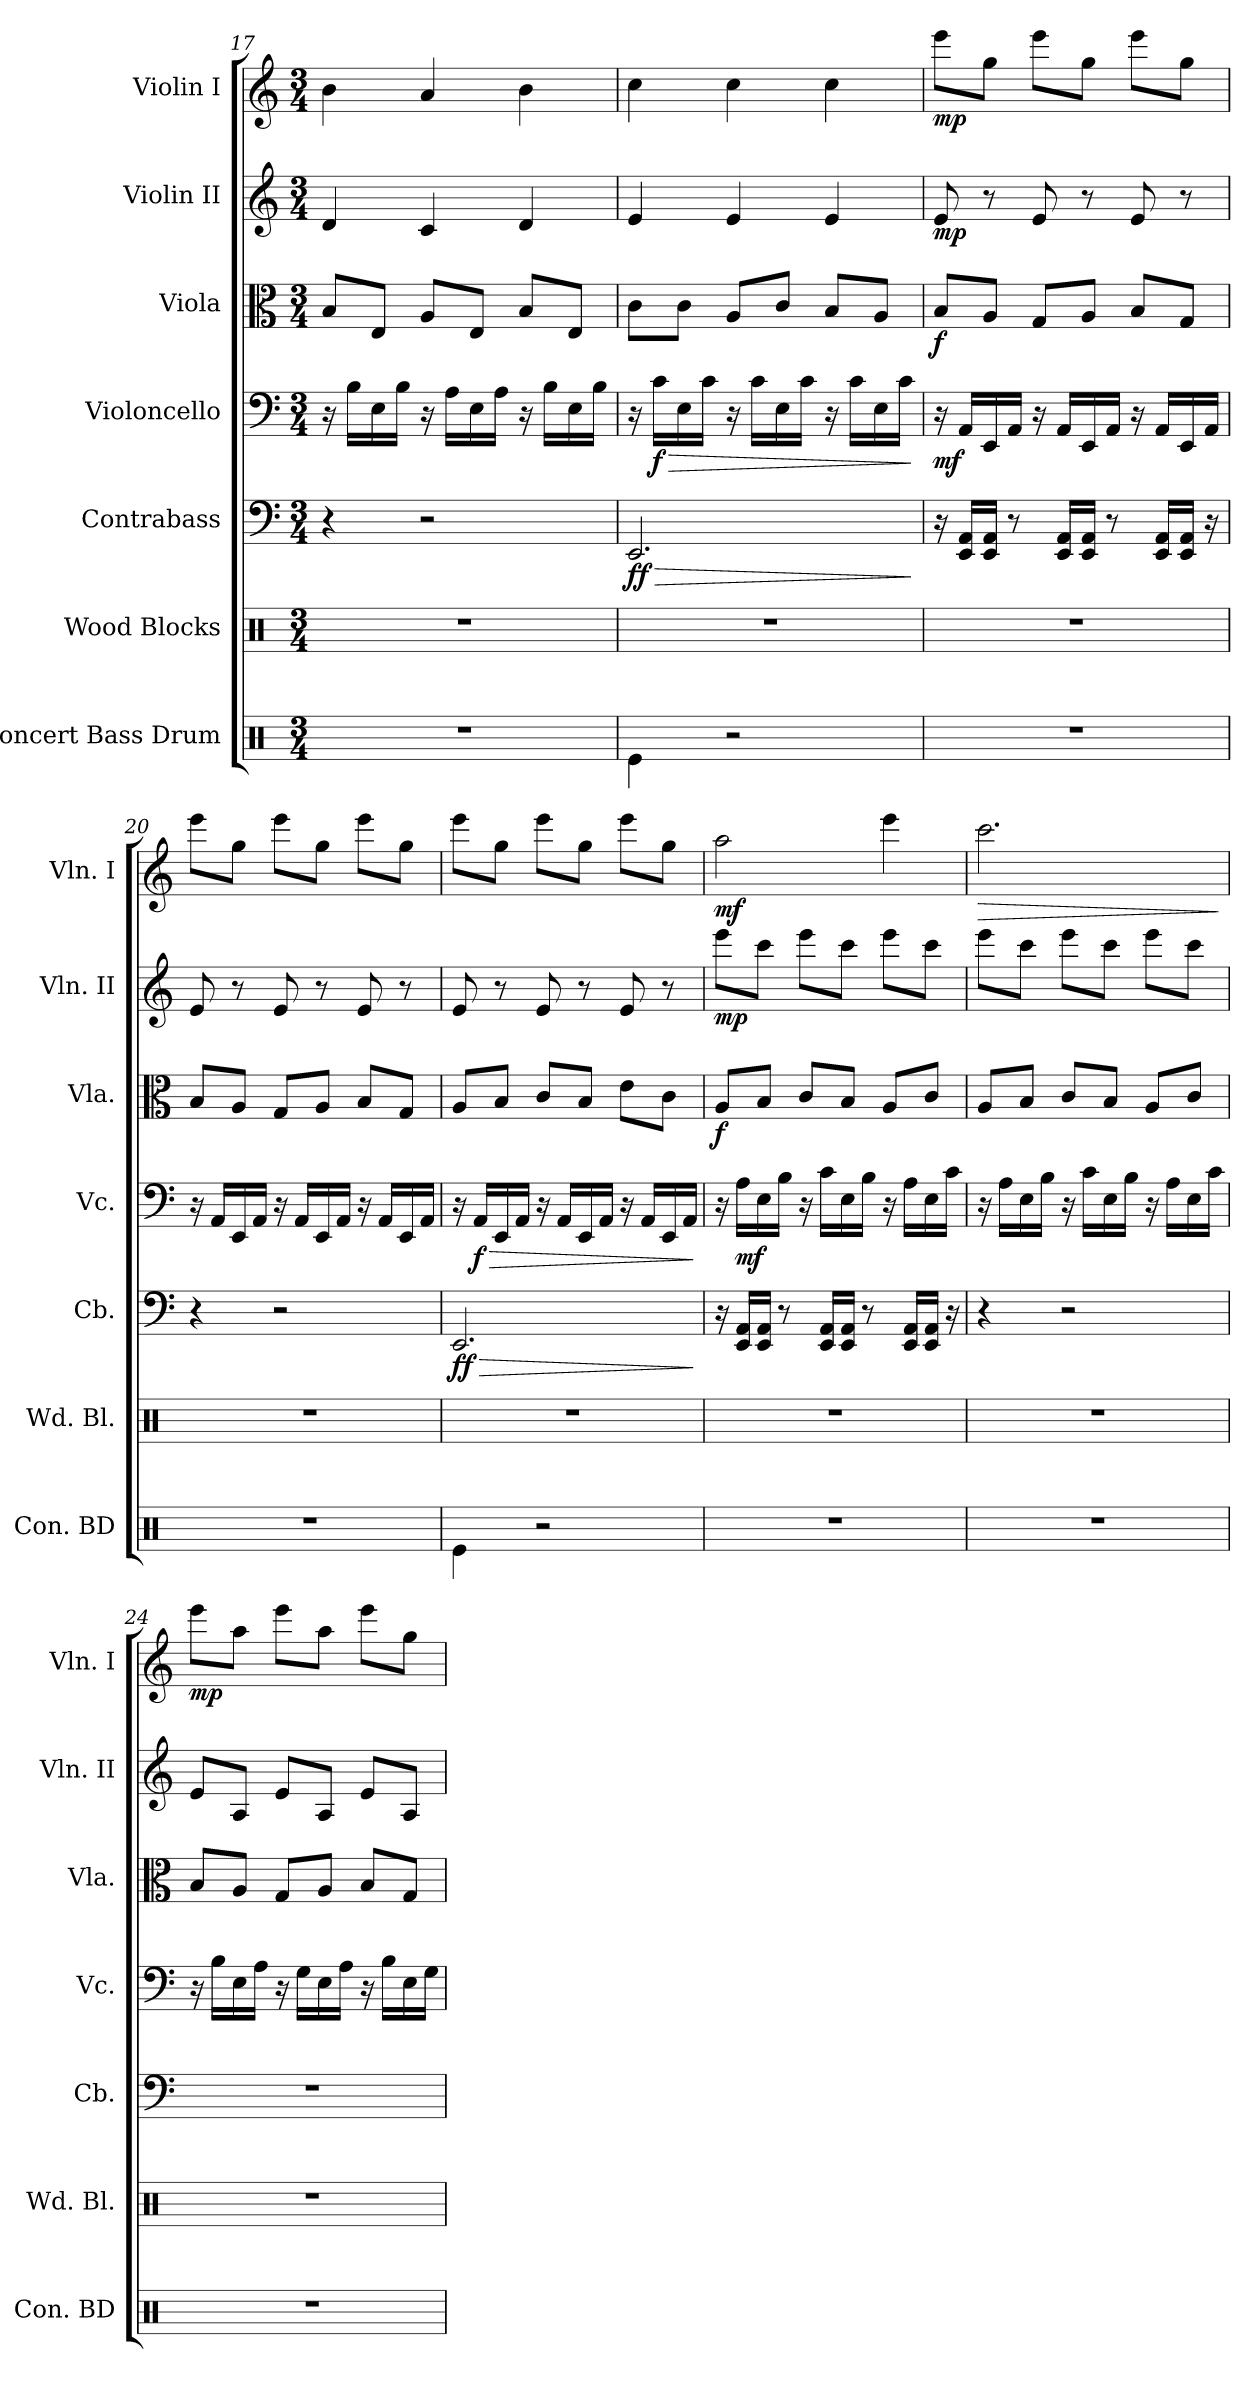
**kern	**kern	**kern	**dynam	**kern	**dynam	**kern	**dynam	**kern	**dynam	**kern	**dynam
*part7	*part6	*part5	*part5	*part4	*part4	*part3	*part3	*part2	*part2	*part1	*part1
*staff7	*staff6	*staff5	*staff5	*staff4	*staff4	*staff3	*staff3	*staff2	*staff2	*staff1	*staff1
*I"Concert Bass Drum	*I"Wood Blocks	*I"Contrabass	*	*I"Violoncello	*	*I"Viola	*	*I"Violin II	*	*I"Violin I	*
*I'Con. BD	*I'Wd. Bl.	*I'Cb.	*	*I'Vc.	*	*I'Vla.	*	*I'Vln. II	*	*I'Vln. I	*
*clefX	*clefX	*clefF4	*	*clefF4	*	*clefC3	*	*clefG2	*	*clefG2	*
*	*	*ITrd7c12	*	*	*	*	*	*	*	*	*
*k[]	*k[]	*k[]	*	*k[]	*	*k[]	*	*k[]	*	*k[]	*
*M3/4	*M3/4	*M3/4	*	*M3/4	*	*M3/4	*	*M3/4	*	*M3/4	*
=17	=17	=17	=17	=17	=17	=17	=17	=17	=17	=17	=17
2.r	2.r	4r	.	16r	.	8B/L	.	4d/	.	4b\	.
.	.	.	.	16B\LL	.	.	.	.	.	.	.
.	.	.	.	16E\	.	8E/J	.	.	.	.	.
.	.	.	.	16B\JJ	.	.	.	.	.	.	.
.	.	2r	.	16r	.	8A/L	.	4c/	.	4a/	.
.	.	.	.	16A\LL	.	.	.	.	.	.	.
.	.	.	.	16E\	.	8E/J	.	.	.	.	.
.	.	.	.	16A\JJ	.	.	.	.	.	.	.
.	.	.	.	16r	.	8B/L	.	4d/	.	4b\	.
.	.	.	.	16B\LL	.	.	.	.	.	.	.
.	.	.	.	16E\	.	8E/J	.	.	.	.	.
.	.	.	.	16B\JJ	.	.	.	.	.	.	.
=18	=18	=18	=18	=18	=18	=18	=18	=18	=18	=18	=18
!	!	!	!LO:HP:b	!	!	!	!	!	!	!	!
!	!	!	!LO:DY:n=1:b	!	!	!	!	!	!	!	!
4Re\	2.r	2.EEE/	> ff	16r	.	8c\L	.	4e/	.	4cc\	.
!	!	!	!	!	!LO:HP:b	!	!	!	!	!	!
!	!	!	!	!	!LO:DY:n=1:b	!	!	!	!	!	!
.	.	.	.	16c\LL	> f	.	.	.	.	.	.
.	.	.	.	16E\	.	8c\J	.	.	.	.	.
.	.	.	.	16c\JJ	.	.	.	.	.	.	.
2r	.	.	.	16r	.	8A/L	.	4e/	.	4cc\	.
.	.	.	.	16c\LL	.	.	.	.	.	.	.
.	.	.	.	16E\	.	8c/J	.	.	.	.	.
.	.	.	.	16c\JJ	.	.	.	.	.	.	.
.	.	.	.	16r	.	8B/L	.	4e/	.	4cc\	.
.	.	.	.	16c\LL	.	.	.	.	.	.	.
.	.	.	.	16E\	.	8A/J	.	.	.	.	.
.	.	.	.	16c\JJ	.	.	.	.	.	.	.
.	.	.	]	.	]	.	.	.	.	.	.
!!LO:PB:g=z
=19	=19	=19	=19	=19	=19	=19	=19	=19	=19	=19	=19
!	!	!	!	!	!LO:DY:b	!	!LO:DY:b	!	!LO:DY:b	!	!LO:DY:b
2.r	2.r	16r	.	16r	mf	8B/L	f	8e/	mp	8eee\L	mp
.	.	16EEE/ 16AAA/LL	.	16AA/LL	.	.	.	.	.	.	.
.	.	16EEE/ 16AAA/JJ	.	16EE/	.	8A/J	.	8r	.	8gg\J	.
.	.	8r	.	16AA/JJ	.	.	.	.	.	.	.
.	.	.	.	16r	.	8G/L	.	8e/	.	8eee\L	.
.	.	16EEE/ 16AAA/LL	.	16AA/LL	.	.	.	.	.	.	.
.	.	16EEE/ 16AAA/JJ	.	16EE/	.	8A/J	.	8r	.	8gg\J	.
.	.	8r	.	16AA/JJ	.	.	.	.	.	.	.
.	.	.	.	16r	.	8B/L	.	8e/	.	8eee\L	.
.	.	16EEE/ 16AAA/LL	.	16AA/LL	.	.	.	.	.	.	.
.	.	16EEE/ 16AAA/JJ	.	16EE/	.	8G/J	.	8r	.	8gg\J	.
.	.	16r	.	16AA/JJ	.	.	.	.	.	.	.
=20	=20	=20	=20	=20	=20	=20	=20	=20	=20	=20	=20
2.r	2.r	4r	.	16r	.	8B/L	.	8e/	.	8eee\L	.
.	.	.	.	16AA/LL	.	.	.	.	.	.	.
.	.	.	.	16EE/	.	8A/J	.	8r	.	8gg\J	.
.	.	.	.	16AA/JJ	.	.	.	.	.	.	.
.	.	2r	.	16r	.	8G/L	.	8e/	.	8eee\L	.
.	.	.	.	16AA/LL	.	.	.	.	.	.	.
.	.	.	.	16EE/	.	8A/J	.	8r	.	8gg\J	.
.	.	.	.	16AA/JJ	.	.	.	.	.	.	.
.	.	.	.	16r	.	8B/L	.	8e/	.	8eee\L	.
.	.	.	.	16AA/LL	.	.	.	.	.	.	.
.	.	.	.	16EE/	.	8G/J	.	8r	.	8gg\J	.
.	.	.	.	16AA/JJ	.	.	.	.	.	.	.
=21	=21	=21	=21	=21	=21	=21	=21	=21	=21	=21	=21
!	!	!	!LO:HP:b	!	!	!	!	!	!	!	!
!	!	!	!LO:DY:n=1:b	!	!	!	!	!	!	!	!
4Re\	2.r	2.EEE/	> ff	16r	.	8A/L	.	8e/	.	8eee\L	.
!	!	!	!	!	!LO:HP:b	!	!	!	!	!	!
!	!	!	!	!	!LO:DY:n=1:b	!	!	!	!	!	!
.	.	.	.	16AA/LL	> f	.	.	.	.	.	.
.	.	.	.	16EE/	.	8B/J	.	8r	.	8gg\J	.
.	.	.	.	16AA/JJ	.	.	.	.	.	.	.
2r	.	.	.	16r	.	8c/L	.	8e/	.	8eee\L	.
.	.	.	.	16AA/LL	.	.	.	.	.	.	.
.	.	.	.	16EE/	.	8B/J	.	8r	.	8gg\J	.
.	.	.	.	16AA/JJ	.	.	.	.	.	.	.
.	.	.	.	16r	.	8e\L	.	8e/	.	8eee\L	.
.	.	.	.	16AA/LL	.	.	.	.	.	.	.
.	.	.	.	16EE/	.	8c\J	.	8r	.	8gg\J	.
.	.	.	.	16AA/JJ	.	.	.	.	.	.	.
.	.	.	]	.	]	.	.	.	.	.	.
!!LO:LB:g=z
=22	=22	=22	=22	=22	=22	=22	=22	=22	=22	=22	=22
!	!	!	!	!	!	!	!LO:DY:b	!	!LO:DY:b	!	!LO:DY:b
2.r	2.r	16r	.	16r	.	8A/L	f	8eee\L	mp	2aa\	mf
!	!	!	!	!	!LO:DY:b	!	!	!	!	!	!
.	.	16EEE/ 16AAA/LL	.	16A\LL	mf	.	.	.	.	.	.
.	.	16EEE/ 16AAA/JJ	.	16E\	.	8B/J	.	8ccc\J	.	.	.
.	.	8r	.	16B\JJ	.	.	.	.	.	.	.
.	.	.	.	16r	.	8c/L	.	8eee\L	.	.	.
.	.	16EEE/ 16AAA/LL	.	16c\LL	.	.	.	.	.	.	.
.	.	16EEE/ 16AAA/JJ	.	16E\	.	8B/J	.	8ccc\J	.	.	.
.	.	8r	.	16B\JJ	.	.	.	.	.	.	.
.	.	.	.	16r	.	8A/L	.	8eee\L	.	4eee\	.
.	.	16EEE/ 16AAA/LL	.	16A\LL	.	.	.	.	.	.	.
.	.	16EEE/ 16AAA/JJ	.	16E\	.	8c/J	.	8ccc\J	.	.	.
.	.	16r	.	16c\JJ	.	.	.	.	.	.	.
=23	=23	=23	=23	=23	=23	=23	=23	=23	=23	=23	=23
!	!	!	!	!	!	!	!	!	!	!	!LO:HP:b
2.r	2.r	4r	.	16r	.	8A/L	.	8eee\L	.	2.ccc\	>
.	.	.	.	16A\LL	.	.	.	.	.	.	.
.	.	.	.	16E\	.	8B/J	.	8ccc\J	.	.	.
.	.	.	.	16B\JJ	.	.	.	.	.	.	.
.	.	2r	.	16r	.	8c/L	.	8eee\L	.	.	.
.	.	.	.	16c\LL	.	.	.	.	.	.	.
.	.	.	.	16E\	.	8B/J	.	8ccc\J	.	.	.
.	.	.	.	16B\JJ	.	.	.	.	.	.	.
.	.	.	.	16r	.	8A/L	.	8eee\L	.	.	.
.	.	.	.	16A\LL	.	.	.	.	.	.	.
.	.	.	.	16E\	.	8c/J	.	8ccc\J	.	.	.
.	.	.	.	16c\JJ	.	.	.	.	.	.	.
.	.	.	.	.	.	.	.	.	.	.	]
=24	=24	=24	=24	=24	=24	=24	=24	=24	=24	=24	=24
!	!	!	!	!	!	!	!	!	!	!	!LO:DY:b
2.r	2.r	2.r	.	16r	.	8B/L	.	8e/L	.	8eee\L	mp
.	.	.	.	16B\LL	.	.	.	.	.	.	.
.	.	.	.	16E\	.	8A/J	.	8A/J	.	8aa\J	.
.	.	.	.	16A\JJ	.	.	.	.	.	.	.
.	.	.	.	16r	.	8G/L	.	8e/L	.	8eee\L	.
.	.	.	.	16G\LL	.	.	.	.	.	.	.
.	.	.	.	16E\	.	8A/J	.	8A/J	.	8aa\J	.
.	.	.	.	16A\JJ	.	.	.	.	.	.	.
.	.	.	.	16r	.	8B/L	.	8e/L	.	8eee\L	.
.	.	.	.	16B\LL	.	.	.	.	.	.	.
.	.	.	.	16E\	.	8G/J	.	8A/J	.	8gg\J	.
.	.	.	.	16G\JJ	.	.	.	.	.	.	.
=	=	=	=	=	=	=	=	=	=	=	=
*-	*-	*-	*-	*-	*-	*-	*-	*-	*-	*-	*-
